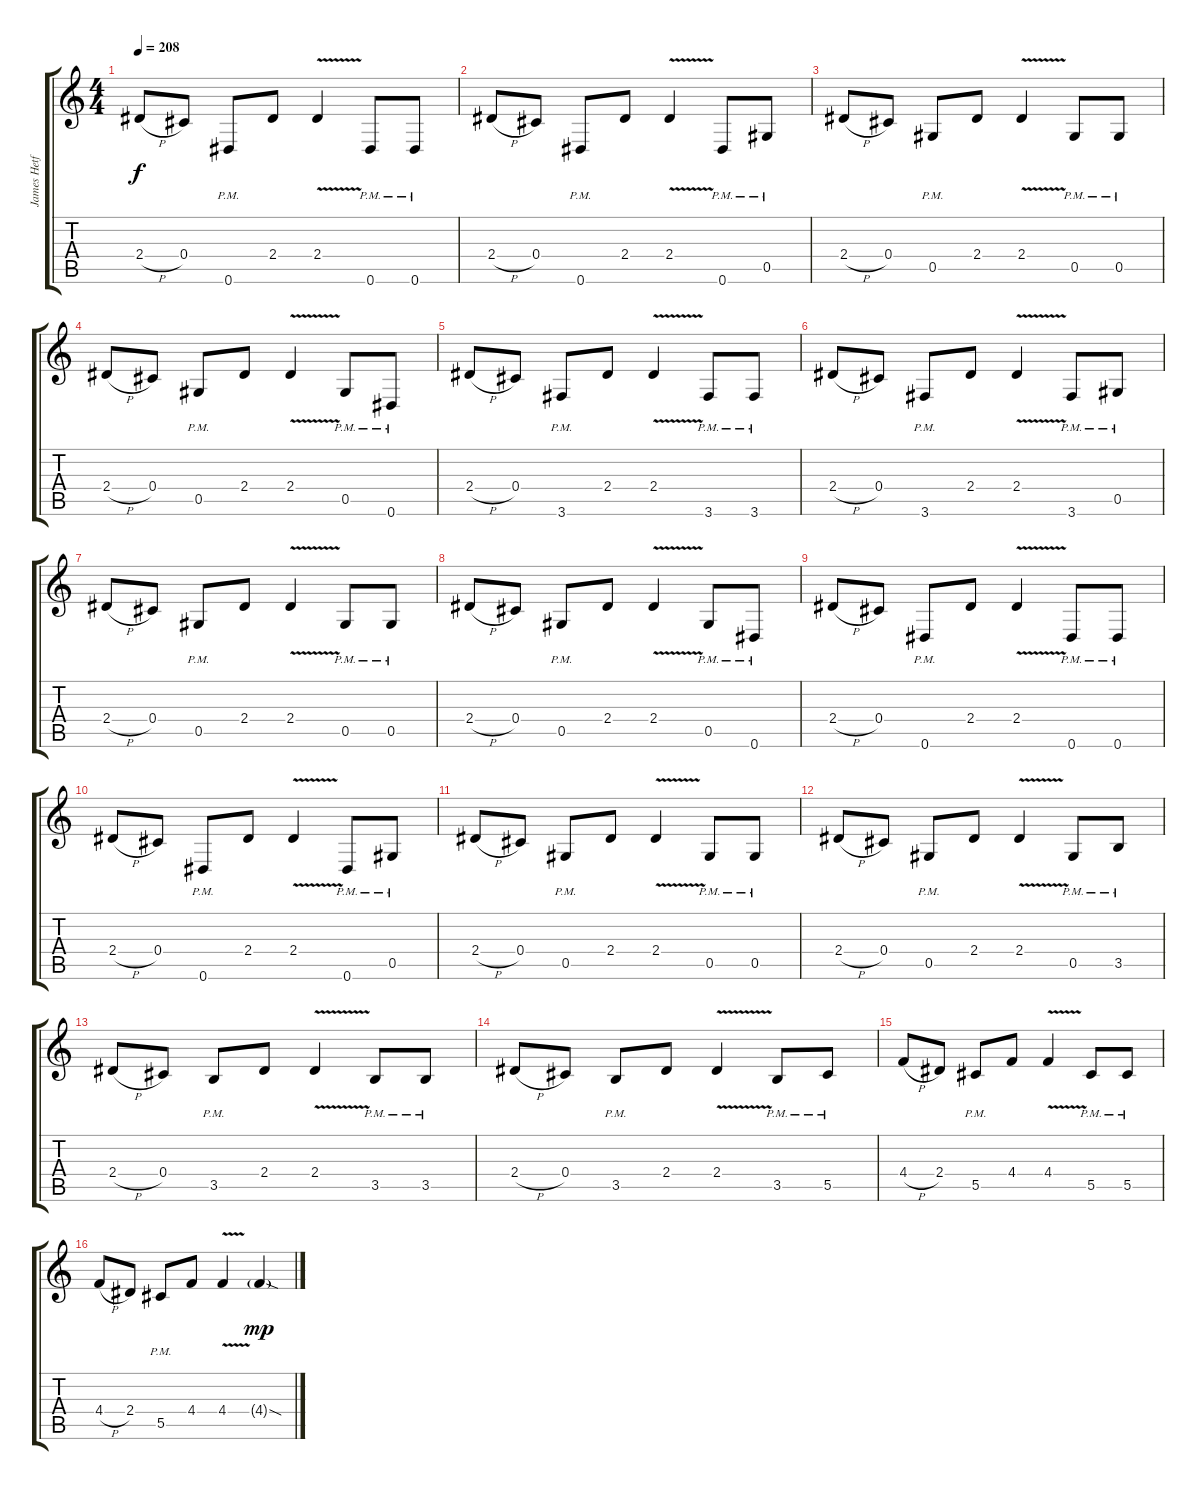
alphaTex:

\track ("James Hetfield (Guitar)" "James Hetf") {instrument distortionguitar}
\staff {score tabs}
\tuning (Eb4 Bb3 Gb3 Db3 Ab2 Eb2) {hide}
\ts (4 4)
\tempo 208
\clef g2
\ks c
2.4{h}.8{dy f instrument distortionguitar} 0.4.8 0.6{pm}.8 2.4.8 2.4{v}.4 0.6{pm}.8 0.6{pm}.8 |
2.4{h}.8 0.4.8 0.6{pm}.8 2.4.8 2.4{v}.4 0.6{pm}.8 0.5{pm}.8 |
2.4{h}.8 0.4.8 0.5{pm}.8 2.4.8 2.4{v}.4 0.5{pm}.8 0.5{pm}.8 |
2.4{h}.8 0.4.8 0.5{pm}.8 2.4.8 2.4{v}.4 0.5{pm}.8 0.6{pm}.8 |
2.4{h}.8 0.4.8 3.6{pm}.8 2.4.8 2.4{v}.4 3.6{pm}.8 3.6{pm}.8 |
2.4{h}.8 0.4.8 3.6{pm}.8 2.4.8 2.4{v}.4 3.6{pm}.8 0.5{pm}.8 |
2.4{h}.8 0.4.8 0.5{pm}.8 2.4.8 2.4{v}.4 0.5{pm}.8 0.5{pm}.8 |
2.4{h}.8 0.4.8 0.5{pm}.8 2.4.8 2.4{v}.4 0.5{pm}.8 0.6{pm}.8 |
2.4{h}.8 0.4.8 0.6{pm}.8 2.4.8 2.4{v}.4 0.6{pm}.8 0.6{pm}.8 |
2.4{h}.8 0.4.8 0.6{pm}.8 2.4.8 2.4{v}.4 0.6{pm}.8 0.5{pm}.8 |
2.4{h}.8 0.4.8 0.5{pm}.8 2.4.8 2.4{v}.4 0.5{pm}.8 0.5{pm}.8 |
2.4{h}.8 0.4.8 0.5{pm}.8 2.4.8 2.4{v}.4 0.5{pm}.8 3.5{pm}.8 |
2.4{h}.8 0.4.8 3.5{pm}.8 2.4.8 2.4{v}.4 3.5{pm}.8 3.5{pm}.8 |
2.4{h}.8 0.4.8 3.5{pm}.8 2.4.8 2.4{v}.4 3.5{pm}.8 5.5{pm}.8 |
4.4{h}.8 2.4.8 5.5{pm}.8 4.4.8 4.4{v}.4 5.5{pm}.8 5.5{pm}.8 |
4.4{h}.8 2.4.8 5.5{pm}.8 4.4.8 4.4{v}.4 4.4{sod g}.4{dy mp}
